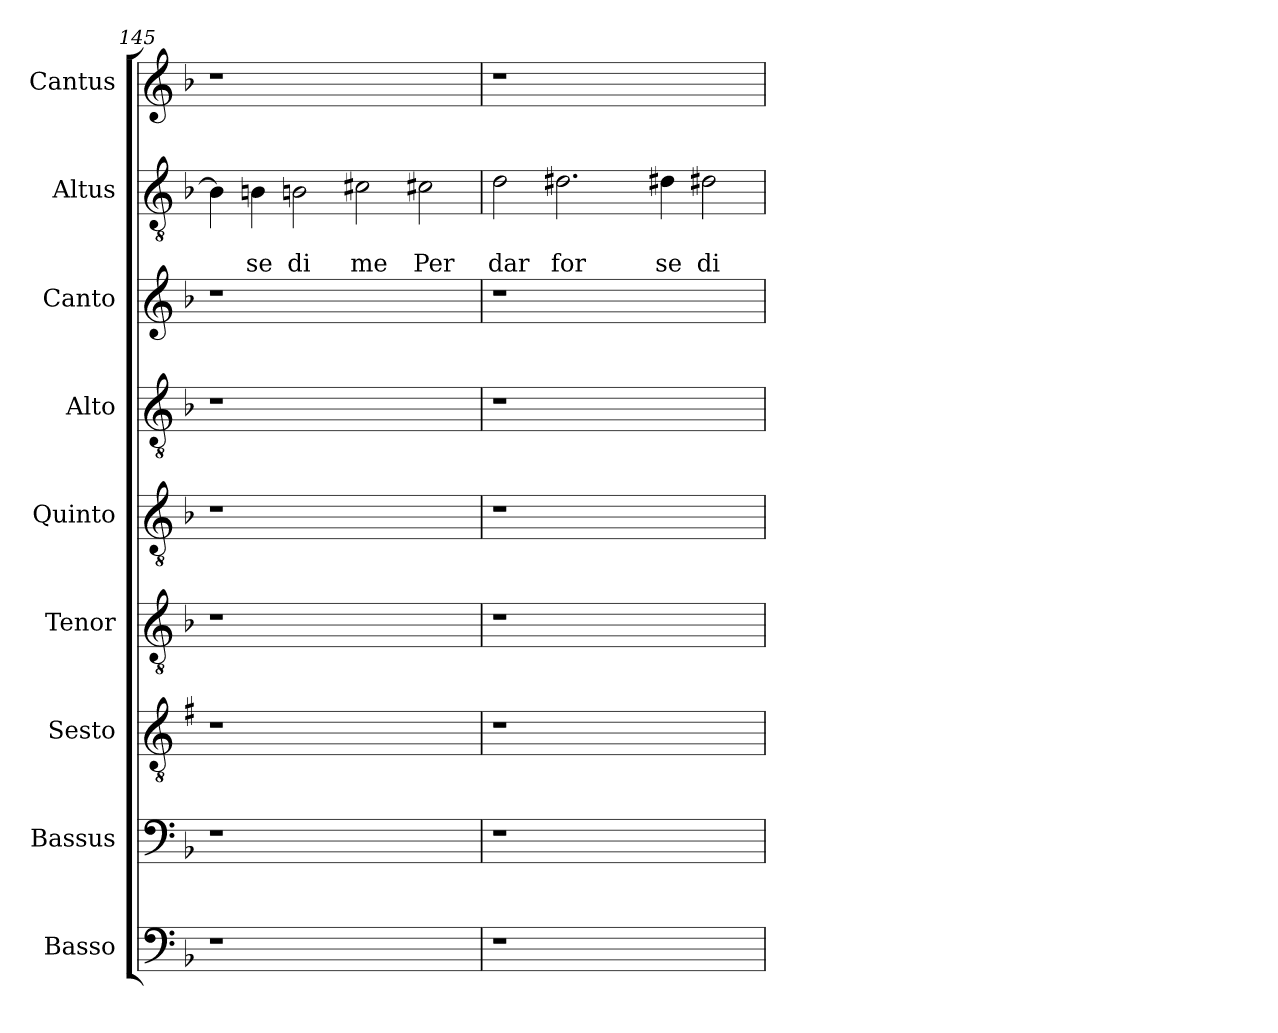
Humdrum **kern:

**kern	**kern	**kern	**kern	**kern	**kern	**kern	**kern	**text	**text	**kern
*part9	*part8	*part7	*part6	*part5	*part4	*part3	*part2	*part2	*part2	*part1
*staff9	*staff8	*staff7	*staff6	*staff5	*staff4	*staff3	*staff2	*staff2	*staff2	*staff1
*I"Basso	*I"Bassus	*I"Sesto	*I"Tenor	*I"Quinto	*I"Alto	*I"Canto	*I"Altus	*	*	*I"Cantus
*	*	*I'Sesto	*I'Tenor	*I'Quinto	*I'Alto	*I'Canto	*I'Altus	*	*	*I'Cantus
!!LO:LB:g=z
*clefF4	*clefF4	*clefGv2	*clefGv2	*clefGv2	*clefGv2	*clefG2	*clefGv2	*	*	*clefG2
*k[b-]	*k[b-]	*k[f#]	*k[b-]	*k[b-]	*k[b-]	*k[b-]	*k[b-]	*	*	*k[b-]
*F:	*F:	*G:	*F:	*F:	*F:	*F:	*F:	*	*	*F:
=145	=145	=145	=145	=145	=145	=145	=145	=145	=145	=145
1r	1r	1r	1r	1r	1r	1r	4B\]	.	.	1r
!	!	!	!	!	!	!	!	!	!LO:LY:b	!
.	.	.	.	.	.	.	4Bn\	.	se	.
!	!	!	!	!	!	!	!	!	!LO:LY:b	!
.	.	.	.	.	.	.	2Bn\	.	di	.
!	!	!	!	!	!	!	!	!	!LO:LY:b	!
1ryy	1ryy	1ryy	1ryy	1ryy	1ryy	1ryy	2c#X\	.	me	1ryy
!	!	!	!	!	!	!	!	!	!LO:LY:b	!
.	.	.	.	.	.	.	2c#X\	.	Per	.
=146	=146	=146	=146	=146	=146	=146	=146	=146	=146	=146
!	!	!	!	!	!	!	!	!	!LO:LY:b	!
1r	1r	1r	1r	1r	1r	1r	2d\	.	dar	1r
!	!	!	!	!	!	!	!	!	!LO:LY:b	!
.	.	.	.	.	.	.	2.d#X\	.	for	.
1ryy	1ryy	1ryy	1ryy	1ryy	1ryy	1ryy	.	.	.	1ryy
!	!	!	!	!	!	!	!	!	!LO:LY:b	!
.	.	.	.	.	.	.	4d#X\	.	se	.
!	!	!	!	!	!	!	!	!	!LO:LY:b	!
.	.	.	.	.	.	.	2d#X\	.	di	.
=	=	=	=	=	=	=	=	=	=	=
*-	*-	*-	*-	*-	*-	*-	*-	*-	*-	*-
